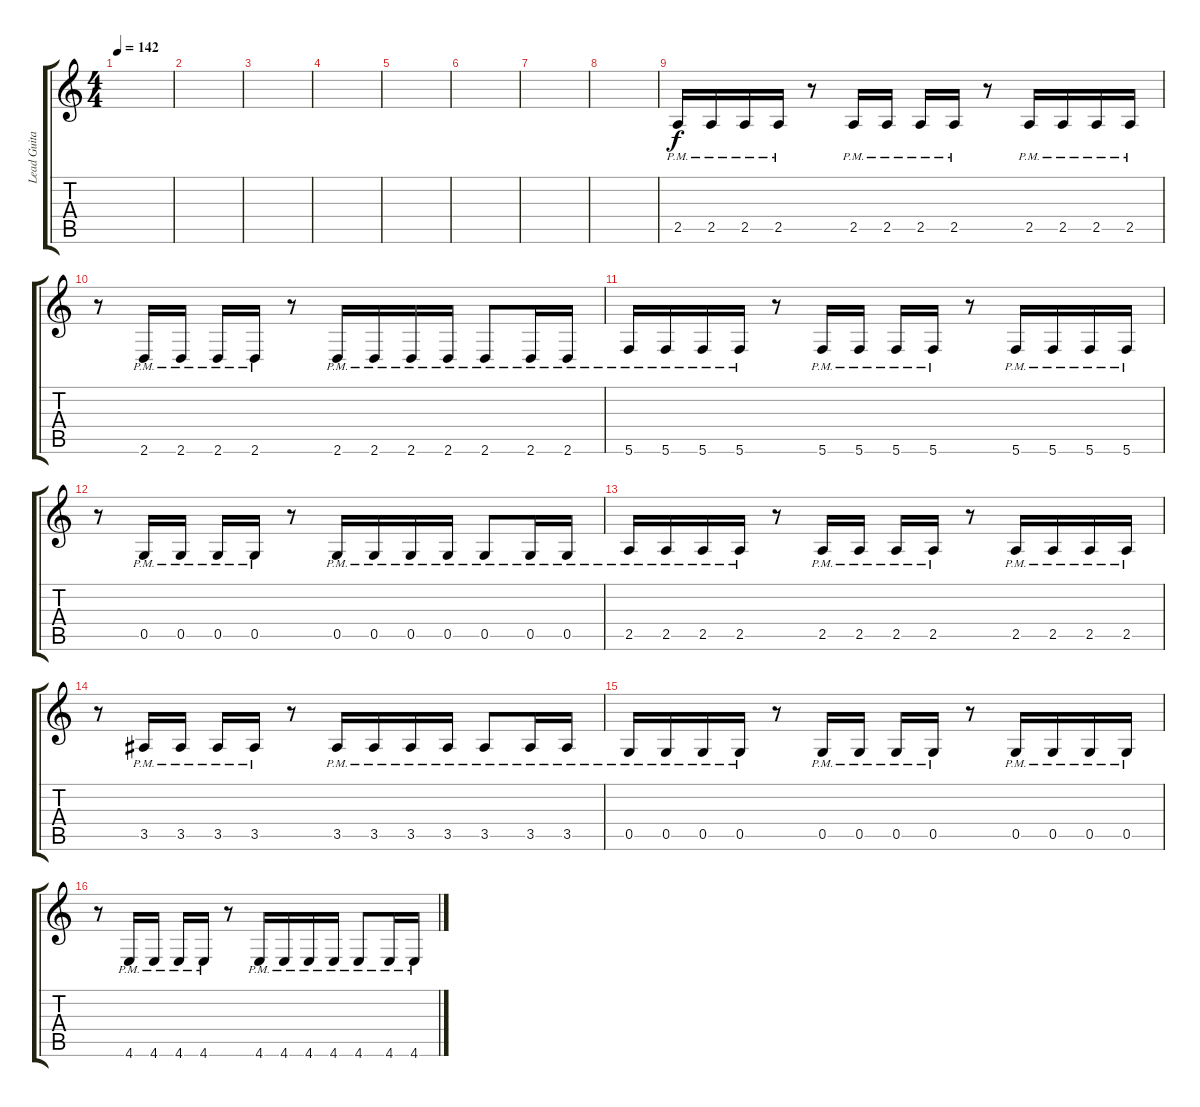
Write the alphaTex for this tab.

\track ("Lead Guitar" "Lead Guita") {instrument distortionguitar}
\staff {score tabs}
\tuning (D4 A3 F3 C3 G2 C2) {hide}
\ts (4 4)
\tempo 142
\clef g2
\ks c
|
|
|
|
|
|
|
|
2.5{pm}.16 2.5{pm}.16 2.5{pm}.16 2.5{pm}.16 r.8 2.5{pm}.16 2.5{pm}.16 2.5{pm}.16 2.5{pm}.16 r.8 2.5{pm}.16 2.5{pm}.16 2.5{pm}.16 2.5{pm}.16 |
r.8 2.6{pm}.16 2.6{pm}.16 2.6{pm}.16 2.6{pm}.16 r.8 2.6{pm}.16 2.6{pm}.16 2.6{pm}.16 2.6{pm}.16 2.6{pm}.8 2.6{pm}.16 2.6{pm}.16 |
5.6{pm}.16 5.6{pm}.16 5.6{pm}.16 5.6{pm}.16 r.8 5.6{pm}.16 5.6{pm}.16 5.6{pm}.16 5.6{pm}.16 r.8 5.6{pm}.16 5.6{pm}.16 5.6{pm}.16 5.6{pm}.16 |
r.8 0.5{pm}.16 0.5{pm}.16 0.5{pm}.16 0.5{pm}.16 r.8 0.5{pm}.16 0.5{pm}.16 0.5{pm}.16 0.5{pm}.16 0.5{pm}.8 0.5{pm}.16 0.5{pm}.16 |
2.5{pm}.16 2.5{pm}.16 2.5{pm}.16 2.5{pm}.16 r.8 2.5{pm}.16 2.5{pm}.16 2.5{pm}.16 2.5{pm}.16 r.8 2.5{pm}.16 2.5{pm}.16 2.5{pm}.16 2.5{pm}.16 |
r.8 3.5{pm}.16 3.5{pm}.16 3.5{pm}.16 3.5{pm}.16 r.8 3.5{pm}.16 3.5{pm}.16 3.5{pm}.16 3.5{pm}.16 3.5{pm}.8 3.5{pm}.16 3.5{pm}.16 |
0.5{pm}.16 0.5{pm}.16 0.5{pm}.16 0.5{pm}.16 r.8 0.5{pm}.16 0.5{pm}.16 0.5{pm}.16 0.5{pm}.16 r.8 0.5{pm}.16 0.5{pm}.16 0.5{pm}.16 0.5{pm}.16 |
r.8 4.6{pm}.16 4.6{pm}.16 4.6{pm}.16 4.6{pm}.16 r.8 4.6{pm}.16 4.6{pm}.16 4.6{pm}.16 4.6{pm}.16 4.6{pm}.8 4.6{pm}.16 4.6{pm}.16
